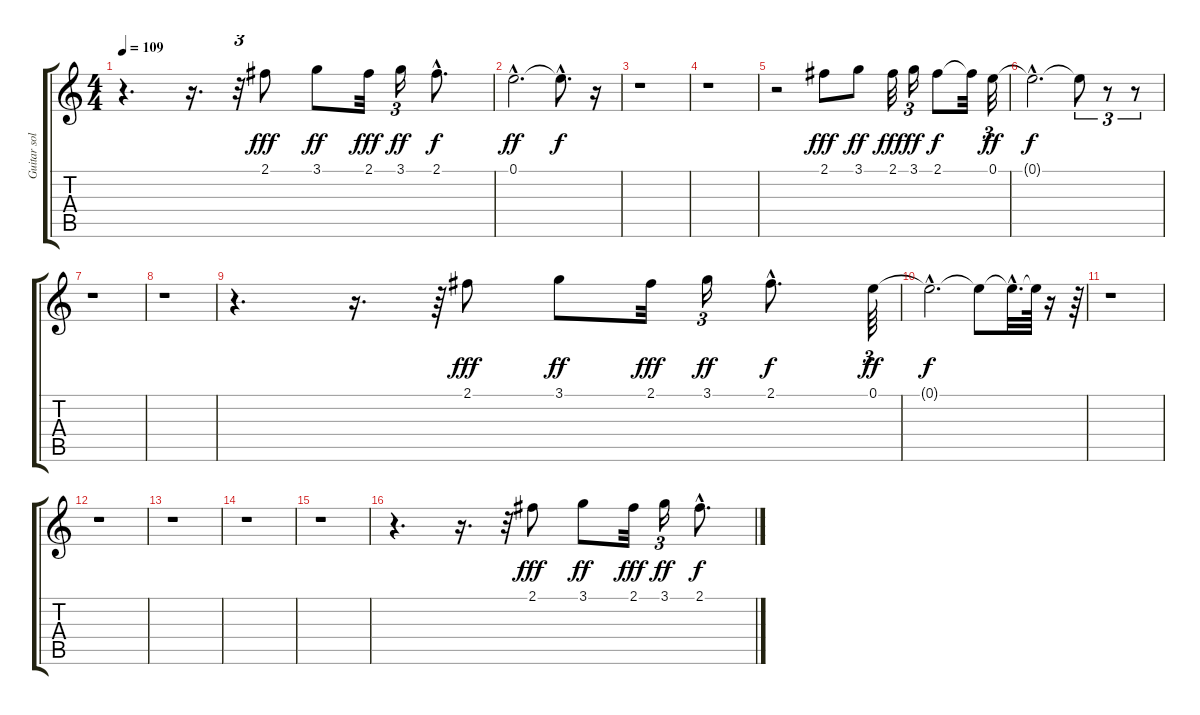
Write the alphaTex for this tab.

\track ("Guitar solo" "Guitar sol") {instrument distortionguitar}
\staff {score tabs}
\tuning (E4 B3 G3 D3 A2 E2) {hide}
\ts (4 4)
\tempo 109
\clef g2
\ks c
r.4{d dy f} r.16{d} r.32{tu (3 2)} 2.1.8{dy fff} 3.1.8{dy ff} 2.1.32{dy fff} 3.1.16{tu (3 2) dy ff} 2.1{hac}.8{d dy f} |
0.1{hac}.2{d dy ff} 0.1{hac t}.8{d dy f} r.16 |
r.1 |
r.1 |
r.2 2.1.8{dy fff} 3.1.8{dy ff} 2.1.32{dy fff} 3.1.16{tu (3 2) dy ff} 2.1.8{dy f} 2.1{t}.32 0.1.32{tu (3 2) dy ff} |
0.1{hac t}.2{d dy f} 0.1{t}.8{tu (3 2)} r.8{tu (3 2)} r.8{tu (3 2)} |
r.1 |
r.1 |
r.4{d} r.16{d} r.64{tu (3 2)} 2.1.8{dy fff} 3.1.8{dy ff} 2.1.32{dy fff} 3.1.16{tu (3 2) dy ff} 2.1{hac}.8{d dy f} 0.1.64{tu (3 2) dy ff} |
0.1{hac t}.2{d dy f} 0.1{t}.8 0.1{hac t}.32{d} 0.1{t}.64 r.16 r.64{tu (3 2)} |
r.1 |
r.1 |
r.1 |
r.1 |
r.1 |
r.4{d} r.16{d} r.32{tu (3 2)} 2.1.8{dy fff} 3.1.8{dy ff} 2.1.32{dy fff} 3.1.16{tu (3 2) dy ff} 2.1{hac}.8{d dy f}
